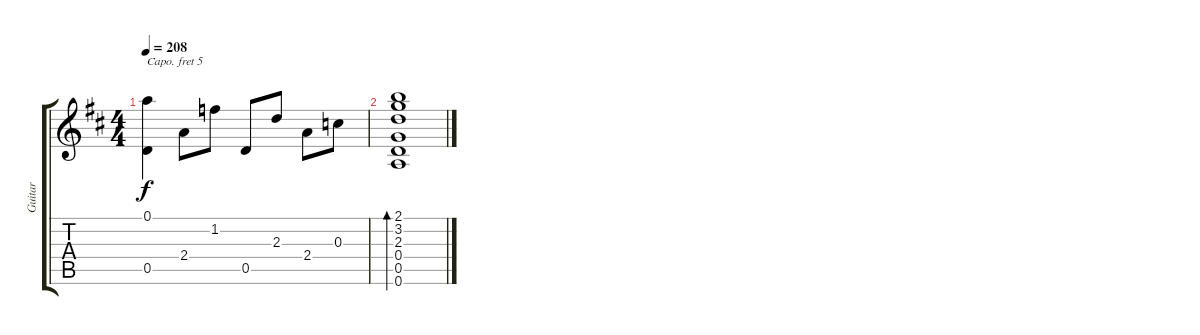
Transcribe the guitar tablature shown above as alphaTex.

\track ("Guitar" "Guitar") {instrument acousticguitarnylon}
\staff {score tabs}
\capo 5
\tuning (E4 B3 G3 D3 A2 E2) {hide}
\ts (4 4)
\tempo 208
\clef g2
\ks d
(0.1 0.5).4{dy f} 2.4.8 1.2.8 0.5.8 2.3.8 2.4.8 0.3.8 |
(2.1 3.2 2.3 0.4 0.5 0.6).1{bd 240}
